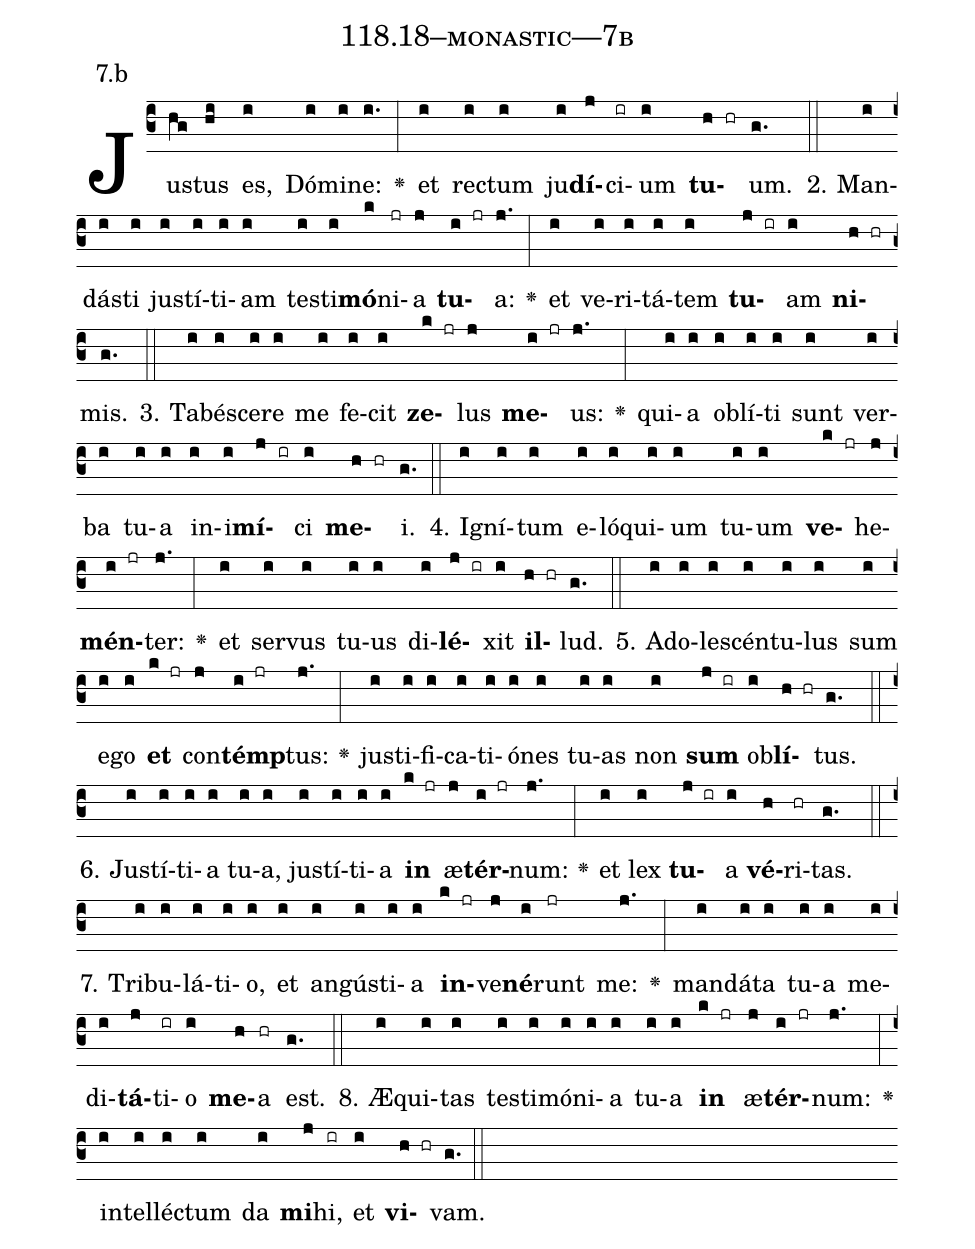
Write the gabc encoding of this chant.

name: 118.18--monastic---7b;
annotation: 7.b;
%%
(c3)Jus(hg)tus(hi) es,(i) Dó(i)mi(i)ne:(i.) <v>\greheightstar</v>(:) et(i) rec(i)tum(i) ju(i)<b>dí</b>(j)ci(ir)um(i) <b>tu</b>(h hr)um.(g.) (::)
2. Man(i)dás(i)ti(i) jus(i)tí(i)ti(i)am(i) tes(i)ti(i)<b>mó</b>(k)ni(jr)a(j) <b>tu</b>(i jr)a:(j.) <v>\greheightstar</v>(:) et(i) ve(i)ri(i)tá(i)tem(i) <b>tu</b>(j ir)am(i) <b>ni</b>(h hr)mis.(g.) (::)
3. Ta(i)bé(i)sce(i)re(i) me(i) fe(i)cit(i) <b>ze</b>(k jr)lus(j) <b>me</b>(i jr)us:(j.) <v>\greheightstar</v>(:) qui(i)a(i) ob(i)lí(i)ti(i) sunt(i) ver(i)ba(i) tu(i)a(i) in(i)i(i)<b>mí</b>(j ir)ci(i) <b>me</b>(h hr)i.(g.) (::)
4. I(i)gní(i)tum(i) e(i)ló(i)qui(i)um(i) tu(i)um(i) <b>ve</b>(k jr)he(j)<b>mén</b>(i jr)ter:(j.) <v>\greheightstar</v>(:) et(i) ser(i)vus(i) tu(i)us(i) di(i)<b>lé</b>(j ir)xit(i) <b>il</b>(h hr)lud.(g.) (::)
5. Ad(i)o(i)le(i)scén(i)tu(i)lus(i) sum(i) e(i)go(i) <b>et</b>(k jr) con(j)<b>témp</b>(i jr)tus:(j.) <v>\greheightstar</v>(:) jus(i)ti(i)fi(i)ca(i)ti(i)ó(i)nes(i) tu(i)as(i) non(i) <b>sum</b>(j ir) ob(i)<b>lí</b>(h hr)tus.(g.) (::)
6. Jus(i)tí(i)ti(i)a(i) tu(i)a,(i) jus(i)tí(i)ti(i)a(i) <b>in</b>(k jr) æ(j)<b>tér</b>(i jr)num:(j.) <v>\greheightstar</v>(:) et(i) lex(i) <b>tu</b>(j ir)a(i) <b>vé</b>(h)ri(hr)tas.(g.) (::)
7. Tri(i)bu(i)lá(i)ti(i)o,(i) et(i) an(i)gús(i)ti(i)a(i) <b>in</b>(k jr)ve(j)<b>né</b>(i)runt(jr) me:(j.) <v>\greheightstar</v>(:) man(i)dá(i)ta(i) tu(i)a(i) me(i)di(i)<b>tá</b>(j)ti(ir)o(i) <b>me</b>(h)a(hr) est.(g.) (::)
8. Æ(i)qui(i)tas(i) tes(i)ti(i)mó(i)ni(i)a(i) tu(i)a(i) <b>in</b>(k jr) æ(j)<b>tér</b>(i jr)num:(j.) <v>\greheightstar</v>(:) in(i)tel(i)léc(i)tum(i) da(i) <b>mi</b>(j)hi,(ir) et(i) <b>vi</b>(h hr)vam.(g.) (::)
